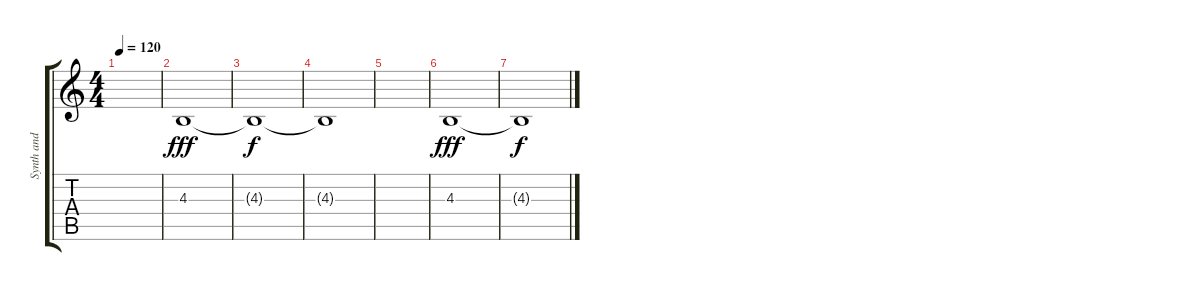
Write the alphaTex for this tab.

\track ("Synth and BG Vocals" "Synth and ") {instrument lead2sawtooth}
\staff {score tabs}
\tuning (E4 B3 G3 D3 A2 E2) {hide}
\ts (4 4)
\tempo 120
\clef g2
\ks c
|
4.3.1{dy fff} |
4.3{t}.1{dy f} |
4.3{t}.1 |
|
4.3.1{dy fff} |
4.3{t}.1{dy f}
